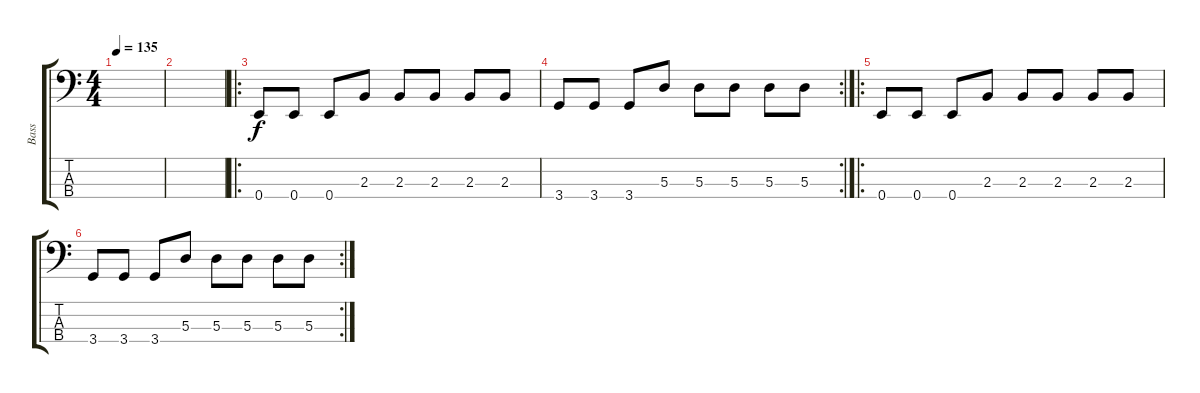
\track ("Bass" "Bass") {instrument electricbasspick}
\staff {score tabs}
\tuning (G2 D2 A1 E1) {hide}
\ts (4 4)
\tempo 135
\clef f4
\ks c
|
|
\ro
0.4.8 0.4.8 0.4.8 2.3.8 2.3.8 2.3.8 2.3.8 2.3.8 |
\rc 2
3.4.8 3.4.8 3.4.8 5.3.8 5.3.8 5.3.8 5.3.8 5.3.8 |
\ro
0.4.8 0.4.8 0.4.8 2.3.8 2.3.8 2.3.8 2.3.8 2.3.8 |
\rc 2
3.4.8 3.4.8 3.4.8 5.3.8 5.3.8 5.3.8 5.3.8 5.3.8
